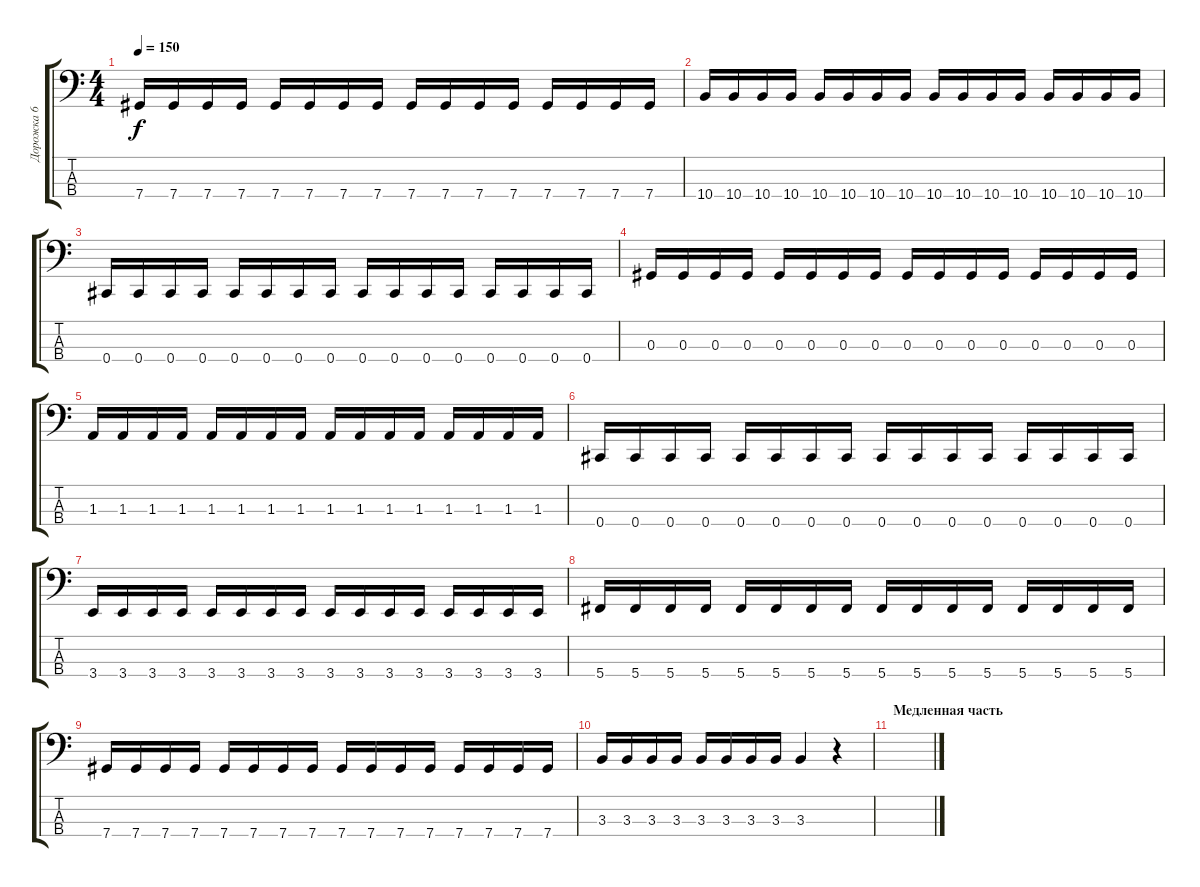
\track ("Дорожка 6" "Дорожка 6") {instrument electricbasspick}
\staff {score tabs}
\tuning (Gb2 Db2 Ab1 Db1) {hide}
\ts (4 4)
\tempo 150
\clef f4
\ks c
7.4.16{dy f} 7.4.16 7.4.16 7.4.16 7.4.16 7.4.16 7.4.16 7.4.16 7.4.16 7.4.16 7.4.16 7.4.16 7.4.16 7.4.16 7.4.16 7.4.16 |
10.4.16 10.4.16 10.4.16 10.4.16 10.4.16 10.4.16 10.4.16 10.4.16 10.4.16 10.4.16 10.4.16 10.4.16 10.4.16 10.4.16 10.4.16 10.4.16 |
0.4.16 0.4.16 0.4.16 0.4.16 0.4.16 0.4.16 0.4.16 0.4.16 0.4.16 0.4.16 0.4.16 0.4.16 0.4.16 0.4.16 0.4.16 0.4.16 |
0.3.16 0.3.16 0.3.16 0.3.16 0.3.16 0.3.16 0.3.16 0.3.16 0.3.16 0.3.16 0.3.16 0.3.16 0.3.16 0.3.16 0.3.16 0.3.16 |
1.3.16 1.3.16 1.3.16 1.3.16 1.3.16 1.3.16 1.3.16 1.3.16 1.3.16 1.3.16 1.3.16 1.3.16 1.3.16 1.3.16 1.3.16 1.3.16 |
0.4.16 0.4.16 0.4.16 0.4.16 0.4.16 0.4.16 0.4.16 0.4.16 0.4.16 0.4.16 0.4.16 0.4.16 0.4.16 0.4.16 0.4.16 0.4.16 |
3.4.16 3.4.16 3.4.16 3.4.16 3.4.16 3.4.16 3.4.16 3.4.16 3.4.16 3.4.16 3.4.16 3.4.16 3.4.16 3.4.16 3.4.16 3.4.16 |
5.4.16 5.4.16 5.4.16 5.4.16 5.4.16 5.4.16 5.4.16 5.4.16 5.4.16 5.4.16 5.4.16 5.4.16 5.4.16 5.4.16 5.4.16 5.4.16 |
7.4.16 7.4.16 7.4.16 7.4.16 7.4.16 7.4.16 7.4.16 7.4.16 7.4.16 7.4.16 7.4.16 7.4.16 7.4.16 7.4.16 7.4.16 7.4.16 |
3.3.16 3.3.16 3.3.16 3.3.16 3.3.16 3.3.16 3.3.16 3.3.16 3.3.4 r.4 |
\section ("" "Медленная часть")
